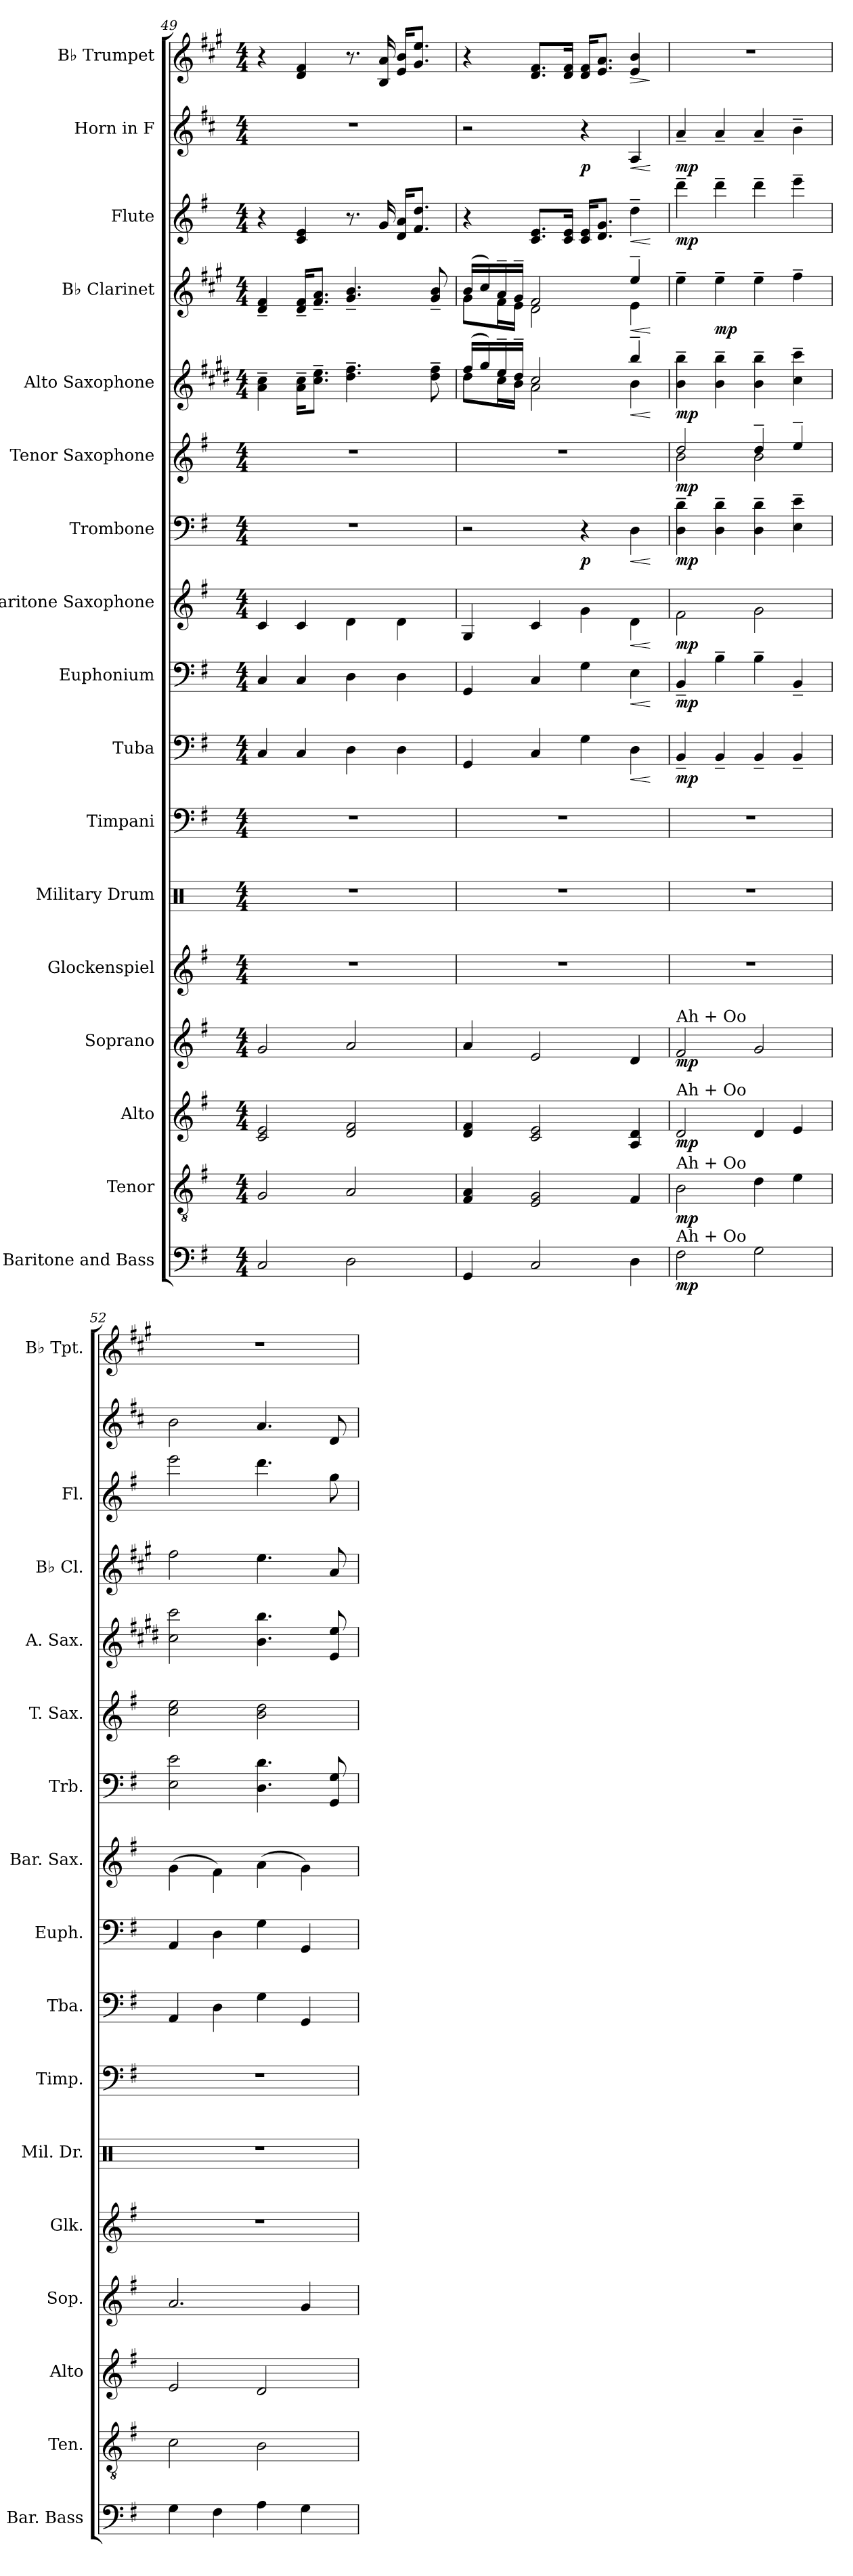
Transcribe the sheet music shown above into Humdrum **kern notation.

**kern	**dynam	**kern	**dynam	**kern	**dynam	**kern	**dynam	**kern	**kern	**kern	**kern	**dynam	**kern	**dynam	**kern	**dynam	**kern	**dynam	**kern	**dynam	**kern	**dynam	**kern	**dynam	**kern	**dynam	**kern	**dynam	**kern	**dynam
*part17	*part17	*part16	*part16	*part15	*part15	*part14	*part14	*part13	*part12	*part11	*part10	*part10	*part9	*part9	*part8	*part8	*part7	*part7	*part6	*part6	*part5	*part5	*part4	*part4	*part3	*part3	*part2	*part2	*part1	*part1
*staff17	*staff17	*staff16	*staff16	*staff15	*staff15	*staff14	*staff14	*staff13	*staff12	*staff11	*staff10	*staff10	*staff9	*staff9	*staff8	*staff8	*staff7	*staff7	*staff6	*staff6	*staff5	*staff5	*staff4	*staff4	*staff3	*staff3	*staff2	*staff2	*staff1	*staff1
*I"Baritone and Bass	*	*I"Tenor	*	*I"Alto	*	*I"Soprano	*	*I"Glockenspiel	*I"Military Drum	*I"Timpani	*I"Tuba	*	*I"Euphonium	*	*I"Baritone Saxophone	*	*I"Trombone	*	*I"Tenor Saxophone	*	*I"Alto Saxophone	*	*I"B♭ Clarinet	*	*I"Flute	*	*I"Horn in F	*	*I"B♭ Trumpet	*
*I'Bar. Bass	*	*I'Ten.	*	*I'Alto	*	*I'Sop.	*	*I'Glk.	*I'Mil. Dr.	*I'Timp.	*I'Tba.	*	*I'Euph.	*	*I'Bar. Sax.	*	*I'Trb.	*	*I'T. Sax.	*	*I'A. Sax.	*	*I'B♭ Cl.	*	*I'Fl.	*	*	*	*I'B♭ Tpt.	*
*clefF4	*	*clefGv2	*	*clefG2	*	*clefG2	*	*clefG2	*clefX	*clefF4	*clefF4	*	*clefF4	*	*clefG2	*	*clefF4	*	*clefG2	*	*clefG2	*	*clefG2	*	*clefG2	*	*clefG2	*	*clefG2	*
*	*	*	*	*	*	*	*	*ITrd-14c-24	*	*	*	*	*	*	*ITrd12c21	*	*	*	*ITrd8c14	*	*ITrd5c9	*	*ITrd1c2	*	*	*	*ITrd4c7	*	*ITrd1c2	*
*k[f#]	*	*k[f#]	*	*k[f#]	*	*k[f#]	*	*k[f#]	*k[]	*k[f#]	*k[f#]	*	*k[f#]	*	*k[f#]	*	*k[f#]	*	*k[f#]	*	*k[f#]	*	*k[f#]	*	*k[f#]	*	*k[f#]	*	*k[f#]	*
*M4/4	*	*M4/4	*	*M4/4	*	*M4/4	*	*M4/4	*M4/4	*M4/4	*M4/4	*	*M4/4	*	*M4/4	*	*M4/4	*	*M4/4	*	*M4/4	*	*M4/4	*	*M4/4	*	*M4/4	*	*M4/4	*
=49	=49	=49	=49	=49	=49	=49	=49	=49	=49	=49	=49	=49	=49	=49	=49	=49	=49	=49	=49	=49	=49	=49	=49	=49	=49	=49	=49	=49	=49	=49
2C/	.	2G/	.	2c/ 2e/	.	2g/	.	1r	1r	1r	4C/	.	4C/	.	4C/	.	1r	.	1r	.	4c\~ 4e\~	.	4c/~ 4e/~	.	4r	.	1r	.	4r	.
.	.	.	.	.	.	.	.	.	.	.	4C/	.	4C/	.	4C/	.	.	.	.	.	16c\~ 16e\~KL	.	16c/~ 16e/~KL	.	4c/ 4e/	.	.	.	4c/ 4e/	.
.	.	.	.	.	.	.	.	.	.	.	.	.	.	.	.	.	.	.	.	.	8.e\~ 8.g\~J	.	8.e/~ 8.g/~J	.	.	.	.	.	.	.
2D\	.	2A/	.	2d/ 2f#/	.	2a/	.	.	.	.	4D\	.	4D\	.	4D\	.	.	.	.	.	4.f#\~ 4.a\~	.	4.f#/~ 4.a/~	.	8.r	.	.	.	8.r	.
.	.	.	.	.	.	.	.	.	.	.	.	.	.	.	.	.	.	.	.	.	.	.	.	.	16g/	.	.	.	16A/ 16g/	.
.	.	.	.	.	.	.	.	.	.	.	4D\	.	4D\	.	4D\	.	.	.	.	.	.	.	.	.	16d/ 16a/KL	.	.	.	16d/ 16a/KL	.
.	.	.	.	.	.	.	.	.	.	.	.	.	.	.	.	.	.	.	.	.	.	.	.	.	8.f#/ 8.dd/J	.	.	.	8.f#/ 8.dd/J	.
.	.	.	.	.	.	.	.	.	.	.	.	.	.	.	.	.	.	.	.	.	8f#\~ 8a\~	.	8f#/~ 8a/~	.	.	.	.	.	.	.
=50	=50	=50	=50	=50	=50	=50	=50	=50	=50	=50	=50	=50	=50	=50	=50	=50	=50	=50	=50	=50	=50	=50	=50	=50	=50	=50	=50	=50	=50	=50
*	*	*	*	*	*	*	*	*	*	*	*	*	*	*	*	*	*	*	*	*	*^	*	*^	*	*	*	*	*	*	*
4GG/	.	4F#/ 4A/	.	4d/ 4f#/	.	4a/	.	1r	1r	1r	4GG/	.	4GG/	.	4GG/	.	2r	.	1r	.	(16a/LL	8f#\L	.	(16a/LL	8f#\L	.	4r	.	2r	.	4r	.
.	.	.	.	.	.	.	.	.	.	.	.	.	.	.	.	.	.	.	.	.	16b/)	.	.	16b/)	.	.	.	.	.	.	.	.
.	.	.	.	.	.	.	.	.	.	.	.	.	.	.	.	.	.	.	.	.	16g~/	16e\L	.	16g~/	16e\L	.	.	.	.	.	.	.
.	.	.	.	.	.	.	.	.	.	.	.	.	.	.	.	.	.	.	.	.	16f#~/JJ	16d\JJ	.	16f#~/JJ	16d\JJ	.	.	.	.	.	.	.
2C/	.	2E/ 2G/	.	2c/ 2e/	.	2e/	.	.	.	.	4C/	.	4C/	.	4C/	.	.	.	.	.	2e/	2c\	.	2e/	2c\	.	8.c/ 8.e/L	.	.	.	8.c/ 8.e/L	.
.	.	.	.	.	.	.	.	.	.	.	.	.	.	.	.	.	.	.	.	.	.	.	.	.	.	.	16c/ 16e/Jk	.	.	.	16c/ 16e/Jk	.
!	!	!	!	!	!	!	!	!	!	!	!	!	!	!	!	!	!	!LO:DY:b	!	!	!	!	!	!	!	!	!	!	!	!LO:DY:b	!	!
.	.	.	.	.	.	.	.	.	.	.	4G\	.	4G\	.	4G\	.	4r	p	.	.	.	.	.	.	.	.	16c/ 16e/KL	.	4r	p	16c/ 16e/KL	.
.	.	.	.	.	.	.	.	.	.	.	.	.	.	.	.	.	.	.	.	.	.	.	.	.	.	.	8.d/ 8.g/J	.	.	.	8.d/ 8.g/J	.
!	!	!	!	!	!	!	!	!	!	!	!	!LO:HP:b	!	!LO:HP:b	!	!LO:HP:b	!	!LO:HP:b	!	!	!	!	!LO:HP:b	!	!	!LO:HP:b	!	!LO:HP:b	!	!LO:HP:b	!	!LO:HP:b
4D\	.	4F#/	.	4A/ 4d/	.	4d/	.	.	.	.	4D\	<	4E\	<	4D\	<	4D\	<	.	.	4dd~/	4d\	<	4dd~/	4d\	<	4dd~\	<	4D/	<	4d/ 4a/	>
*	*	*	*	*	*	*	*	*	*	*	*	*	*	*	*	*	*	*	*	*	*v	*v	*	*	*	*	*	*	*	*	*	*
*	*	*	*	*	*	*	*	*	*	*	*	*	*	*	*	*	*	*	*	*	*	*	*v	*v	*	*	*	*	*	*	*
.	.	.	.	.	.	.	.	.	.	.	.	[	.	[	.	[	.	[	.	.	.	[	.	[	.	[	.	[	.	]
!!LO:PB:g=z
=51	=51	=51	=51	=51	=51	=51	=51	=51	=51	=51	=51	=51	=51	=51	=51	=51	=51	=51	=51	=51	=51	=51	=51	=51	=51	=51	=51	=51	=51	=51
*	*	*	*	*	*	*	*	*	*	*	*	*	*	*	*	*	*	*	*^	*	*	*	*	*	*	*	*	*	*	*
!	!	!	!	!	!	!LO:TX:a:t=Ah + Oo	!	!	!	!	!	!	!	!	!	!	!	!	!	!	!	!	!	!	!	!	!	!	!	!	!
!	!	!	!	!LO:TX:a:t=Ah + Oo	!	!	!	!	!	!	!	!	!	!	!	!	!	!	!	!	!	!	!	!	!	!	!	!	!	!	!
!	!	!LO:TX:a:t=Ah + Oo	!	!	!	!	!	!	!	!	!	!	!	!	!	!	!	!	!	!	!	!	!	!	!	!	!	!	!	!	!
!LO:TX:a:t=Ah + Oo	!	!	!	!	!	!	!	!	!	!	!	!	!	!	!	!	!	!	!	!	!	!	!	!	!	!	!	!	!	!	!
!	!LO:DY:b	!	!LO:DY:b	!	!LO:DY:b	!	!LO:DY:b	!	!	!	!	!LO:DY:b	!	!LO:DY:b	!	!LO:DY:b	!	!LO:DY:b	!	!	!LO:DY:b	!	!LO:DY:b	!	!	!	!LO:DY:b	!	!LO:DY:b	!	!
2F#\	mp	2B\	mp	2d/	mp	2f#/	mp	1r	1r	1r	4BB~/	mp	4BB~/	mp	2F#\	mp	4D\~ 4d\~	mp	2d/	2B\	mp	4d\~ 4dd\~	mp	4dd~\	.	4ddd~\	mp	4d~/	mp	1r	.
!	!	!	!	!	!	!	!	!	!	!	!	!	!	!	!	!	!	!	!	!	!	!	!	!	!LO:DY:b	!	!	!	!	!	!
.	.	.	.	.	.	.	.	.	.	.	4BB~/	.	4B~\	.	.	.	4D\~ 4d\~	.	.	.	.	4d\~ 4dd\~	.	4dd~\	mp	4ddd~\	.	4d~/	.	.	.
2G\	.	4d\	.	4d/	.	2g/	.	.	.	.	4BB~/	.	4B~\	.	2G\	.	4D\~ 4d\~	.	4d~/	2B\	.	4d\~ 4dd\~	.	4dd~\	.	4ddd~\	.	4d~/	.	.	.
.	.	4e\	.	4e/	.	.	.	.	.	.	4BB~/	.	4BB~/	.	.	.	4E\~ 4e\~	.	4e~/	.	.	4e\~ 4ee\~	.	4ee~\	.	4eee~\	.	4e~\	.	.	.
*	*	*	*	*	*	*	*	*	*	*	*	*	*	*	*	*	*	*	*v	*v	*	*	*	*	*	*	*	*	*	*	*
=52	=52	=52	=52	=52	=52	=52	=52	=52	=52	=52	=52	=52	=52	=52	=52	=52	=52	=52	=52	=52	=52	=52	=52	=52	=52	=52	=52	=52	=52	=52
4G\	.	2c\	.	2e/	.	2.a/	.	1r	1r	1r	4AA/	.	4AA/	.	(4G\	.	2E\ 2e\	.	2c\ 2e\	.	2e\ 2ee\	.	2ee\	.	2eee\	.	2e\	.	1r	.
4F#\	.	.	.	.	.	.	.	.	.	.	4D\	.	4D\	.	4F#\)	.	.	.	.	.	.	.	.	.	.	.	.	.	.	.
4A\	.	2B\	.	2d/	.	.	.	.	.	.	4G\	.	4G\	.	(4A\	.	4.D\ 4.d\	.	2B\ 2d\	.	4.d\ 4.dd\	.	4.dd\	.	4.ddd\	.	4.d/	.	.	.
4G\	.	.	.	.	.	4g/	.	.	.	.	4GG/	.	4GG/	.	4G\)	.	.	.	.	.	.	.	.	.	.	.	.	.	.	.
.	.	.	.	.	.	.	.	.	.	.	.	.	.	.	.	.	8GG/ 8G/	.	.	.	8G/ 8g/	.	8g/	.	8gg\	.	8G/	.	.	.
=	=	=	=	=	=	=	=	=	=	=	=	=	=	=	=	=	=	=	=	=	=	=	=	=	=	=	=	=	=	=
*-	*-	*-	*-	*-	*-	*-	*-	*-	*-	*-	*-	*-	*-	*-	*-	*-	*-	*-	*-	*-	*-	*-	*-	*-	*-	*-	*-	*-	*-	*-
